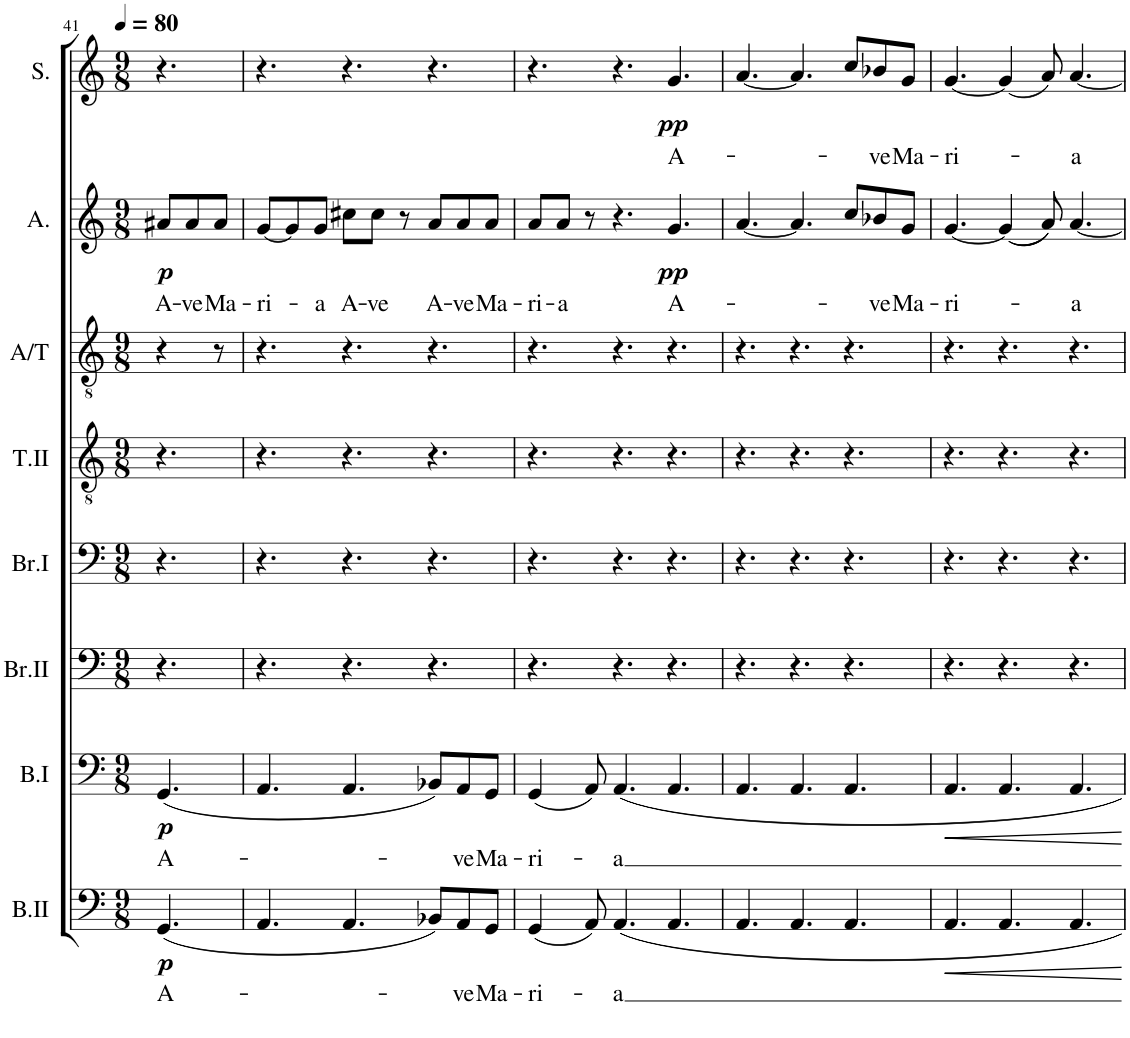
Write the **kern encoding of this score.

**kern	**text	**dynam	**kern	**text	**dynam	**kern	**kern	**kern	**kern	**kern	**text	**dynam	**kern	**text	**dynam
*part8	*part8	*part8	*part7	*part7	*part7	*part6	*part5	*part4	*part3	*part2	*part2	*part2	*part1	*part1	*part1
*staff8	*staff8	*staff8	*staff7	*staff7	*staff7	*staff6	*staff5	*staff4	*staff3	*staff2	*staff2	*staff2	*staff1	*staff1	*staff1
*I"Bass II	*	*	*I"Bass I	*	*	*I"Baritone II	*I"Baritone I	*I"Tenor II	*I"Altenor	*I"Alto	*	*	*I"Soprano	*	*
*I'B.II	*	*	*I'B.I	*	*	*I'Br.II	*I'Br.I	*I'T.II	*I'A/T	*I'A.	*	*	*I'S.	*	*
!!LO:PB:g=z
*clefF4	*	*	*clefF4	*	*	*clefF4	*clefF4	*clefGv2	*clefGv2	*clefG2	*	*	*clefG2	*	*
*	*	*	*	*	*	*	*	*	*Trd1c2	*	*	*	*	*	*
*k[]	*	*	*k[]	*	*	*k[]	*k[]	*k[]	*k[]	*k[]	*	*	*k[]	*	*
*M9/8	*	*	*M9/8	*	*	*M9/8	*M9/8	*M9/8	*M9/8	*M9/8	*	*	*M9/8	*	*
*MM80	*	*	*MM80	*	*	*MM80	*MM80	*MM80	*MM80	*MM80	*	*	*MM80	*	*
=41	=41	=41	=41	=41	=41	=41	=41	=41	=41	=41	=41	=41	=41	=41	=41
!	!LO:LY:b	!LO:DY:b	!	!LO:LY:b	!LO:DY:b	!	!	!	!	!	!LO:LY:b	!LO:DY:b	!	!	!
(4.GG/	A-	p	(4.GG/	A-	p	4.r	4.r	4.r	4r	8a#X/L	A-	p	4.r	.	.
!	!	!	!	!	!	!	!	!	!	!	!LO:LY:b	!	!	!	!
.	.	.	.	.	.	.	.	.	.	8a#/	-ve	.	.	.	.
!	!	!	!	!	!	!	!	!	!	!	!LO:LY:b	!	!	!	!
.	.	.	.	.	.	.	.	.	8r	8a#/J	Ma-	.	.	.	.
=42	=42	=42	=42	=42	=42	=42	=42	=42	=42	=42	=42	=42	=42	=42	=42
!	!	!	!	!	!	!	!	!	!	!	!LO:LY:b	!	!	!	!
4.AA/	.	.	4.AA/	.	.	4.r	4.r	4.r	4.r	[8g/L	-ri-	.	4.r	.	.
.	.	.	.	.	.	.	.	.	.	8g/]	.	.	.	.	.
!	!	!	!	!	!	!	!	!	!	!	!LO:LY:b	!	!	!	!
.	.	.	.	.	.	.	.	.	.	8g/J	-a	.	.	.	.
!	!	!	!	!	!	!	!	!	!	!	!LO:LY:b	!	!	!	!
4.AA/	.	.	4.AA/	.	.	4.r	4.r	4.r	4.r	8cc#X\L	A-	.	4.r	.	.
!	!	!	!	!	!	!	!	!	!	!	!LO:LY:b	!	!	!	!
.	.	.	.	.	.	.	.	.	.	8cc#\J	-ve	.	.	.	.
.	.	.	.	.	.	.	.	.	.	8r	.	.	.	.	.
!	!	!	!	!	!	!	!	!	!	!	!LO:LY:b	!	!	!	!
8BB-X/L)	.	.	8BB-X/L)	.	.	4.r	4.r	4.r	4.r	8a/L	A-	.	4.r	.	.
!	!LO:LY:b	!	!	!LO:LY:b	!	!	!	!	!	!	!LO:LY:b	!	!	!	!
8AA/	-ve	.	8AA/	-ve	.	.	.	.	.	8a/	-ve	.	.	.	.
!	!LO:LY:b	!	!	!LO:LY:b	!	!	!	!	!	!	!LO:LY:b	!	!	!	!
8GG/J	Ma-	.	8GG/J	Ma-	.	.	.	.	.	8a/J	Ma-	.	.	.	.
=43	=43	=43	=43	=43	=43	=43	=43	=43	=43	=43	=43	=43	=43	=43	=43
!	!LO:LY:b	!	!	!LO:LY:b	!	!	!	!	!	!	!LO:LY:b	!	!	!	!
(4GG/	-ri-	.	(4GG/	-ri-	.	4.r	4.r	4.r	4.r	8a/L	-ri-	.	4.r	.	.
!	!	!	!	!	!	!	!	!	!	!	!LO:LY:b	!	!	!	!
.	.	.	.	.	.	.	.	.	.	8a/J	-a	.	.	.	.
8AA/)	.	.	8AA/)	.	.	.	.	.	.	8r	.	.	.	.	.
!	!LO:LY:b	!	!	!LO:LY:b	!	!	!	!	!	!	!	!	!	!	!
4.AA/	-a	.	4.AA/	-a	.	4.r	4.r	4.r	4.r	4.r	.	.	4.r	.	.
!	!	!	!	!	!	!	!	!	!	!	!LO:LY:b	!LO:DY:b	!	!LO:LY:b	!LO:DY:b
4.AA/	.	.	4.AA/	.	.	4.r	4.r	4.r	4.r	4.g/	A-	pp	4.g/	A-	pp
=44	=44	=44	=44	=44	=44	=44	=44	=44	=44	=44	=44	=44	=44	=44	=44
4.AA/	.	.	4.AA/	.	.	4.r	4.r	4.r	4.r	[4.a/	.	.	[4.a/	.	.
4.AA/	.	.	4.AA/	.	.	4.r	4.r	4.r	4.r	4.a/]	.	.	4.a/]	.	.
4.AA/	.	.	4.AA/	.	.	4.r	4.r	4.r	4.r	8cc/L	.	.	8cc/L	.	.
!	!	!	!	!	!	!	!	!	!	!	!LO:LY:b	!	!	!LO:LY:b	!
.	.	.	.	.	.	.	.	.	.	8b-X/	-ve	.	8b-X/	-ve	.
!	!	!	!	!	!	!	!	!	!	!	!LO:LY:b	!	!	!LO:LY:b	!
.	.	.	.	.	.	.	.	.	.	8g/J	Ma-	.	8g/J	Ma-	.
=45	=45	=45	=45	=45	=45	=45	=45	=45	=45	=45	=45	=45	=45	=45	=45
!	!	!	!	!	!	!	!	!	!	!	!LO:LY:b	!	!	!LO:LY:b	!
4.AA/	.	.	4.AA/	.	.	4.r	4.r	4.r	4.r	[4.g/	-ri-	.	[4.g/	-ri-	.
4.AA/	.	.	4.AA/	.	.	4.r	4.r	4.r	4.r	((4g/]	.	.	(4g/]	.	.
.	.	.	.	.	.	.	.	.	.	8a/))	.	.	8a/)	.	.
!	!	!	!	!	!	!	!	!	!	!	!LO:LY:b	!	!	!LO:LY:b	!
4.AA/	.	.	4.AA/	.	.	4.r	4.r	4.r	4.r	[4.a/	-a	.	[4.a/	-a	.
=	=	=	=	=	=	=	=	=	=	=	=	=	=	=	=
*-	*-	*-	*-	*-	*-	*-	*-	*-	*-	*-	*-	*-	*-	*-	*-
